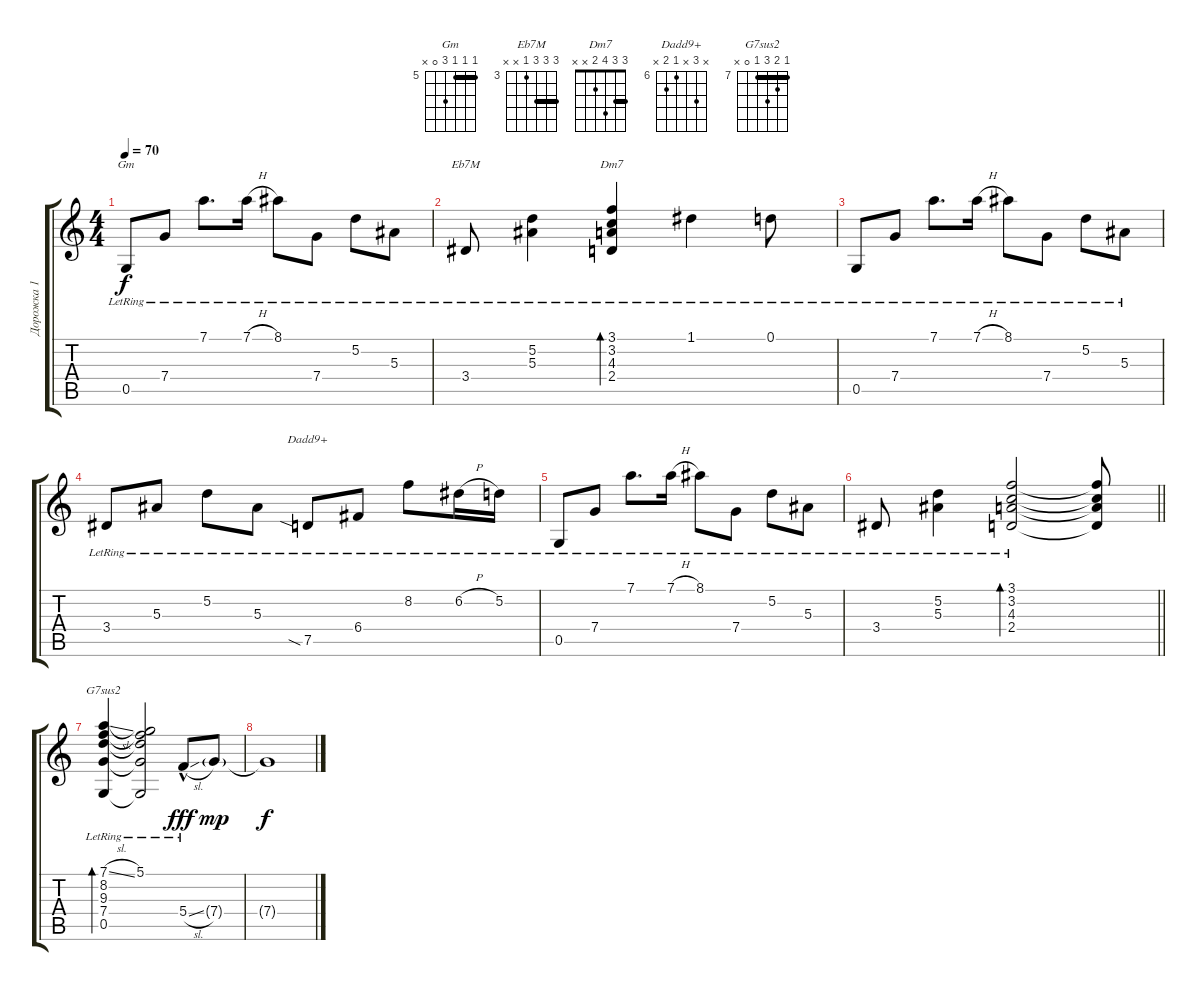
\track ("Дорожка 1" "Дорожка 1") {instrument electricguitarclean}
\staff {score tabs}
\tuning (D4 A3 F3 C3 G2 D2) {hide}
\chord ("Gm" 5 5 5 7 0 x) {firstfret 5 barre 5}
\chord ("Eb7M" 5 5 5 3 x x) {firstfret 3 barre 5}
\chord ("Dm7" 3 3 4 2 x x) {barre 3}
\chord ("Dadd9+" x 8 x 6 7 x) {firstfret 6}
\chord ("G7sus2" 7 8 9 7 0 x) {firstfret 7 barre 7}
\ts (4 4)
\tempo 70
\clef g2
\ks aminor
0.5{lr}.8{ch "Gm" dy f} 7.4{lr}.8 7.1{lr}.8{d} 7.1{h lr}.16 8.1{lr}.8 7.4{lr}.8 5.2{lr}.8 5.3{lr}.8 |
3.4{lr}.8{ch "Eb7M"} (5.2{lr} 5.3{lr}).4 (3.1{lr} 3.2{lr} 4.3 2.4).4{bd 120 ch "Dm7"} 1.1{lr}.4 0.1{lr}.8 |
0.5{lr}.8 7.4{lr}.8 7.1{lr}.8{d} 7.1{h lr}.16 8.1{lr}.8 7.4{lr}.8 5.2{lr}.8 5.3{lr}.8 |
3.4{lr}.8 5.3{lr}.8 5.2{lr}.8 5.3{lr}.8 7.5{sia lr}.8{ch "Dadd9+"} 6.4{lr}.8 8.2{lr}.8 6.2{h lr}.16 5.2{lr}.16 |
0.5{lr}.8 7.4{lr}.8 7.1{lr}.8{d} 7.1{h lr}.16 8.1{lr}.8 7.4{lr}.8 5.2{lr}.8 5.3{lr}.8 |
\barLineRight lightlight
3.4{lr}.8 (5.2{lr} 5.3{lr}).4 (3.1{lr} 3.2{lr} 4.3 2.4).2{bd 120} (3.1{t} 3.2{t} 4.3{t} 2.4{t}).8 |
(7.1{sl lr} 8.2{lr} 9.3{lr} 7.4{lr} 0.5{lr}).4{bd 240 ch "G7sus2"} (5.1{lr} 8.2{t} 9.3{t} 7.4{t} 0.5{t}).2 5.4{sl hac lr}.8{dy fff volume 7} 7.4{g}.8{dy mp} |
7.4{t}.1{dy f}
